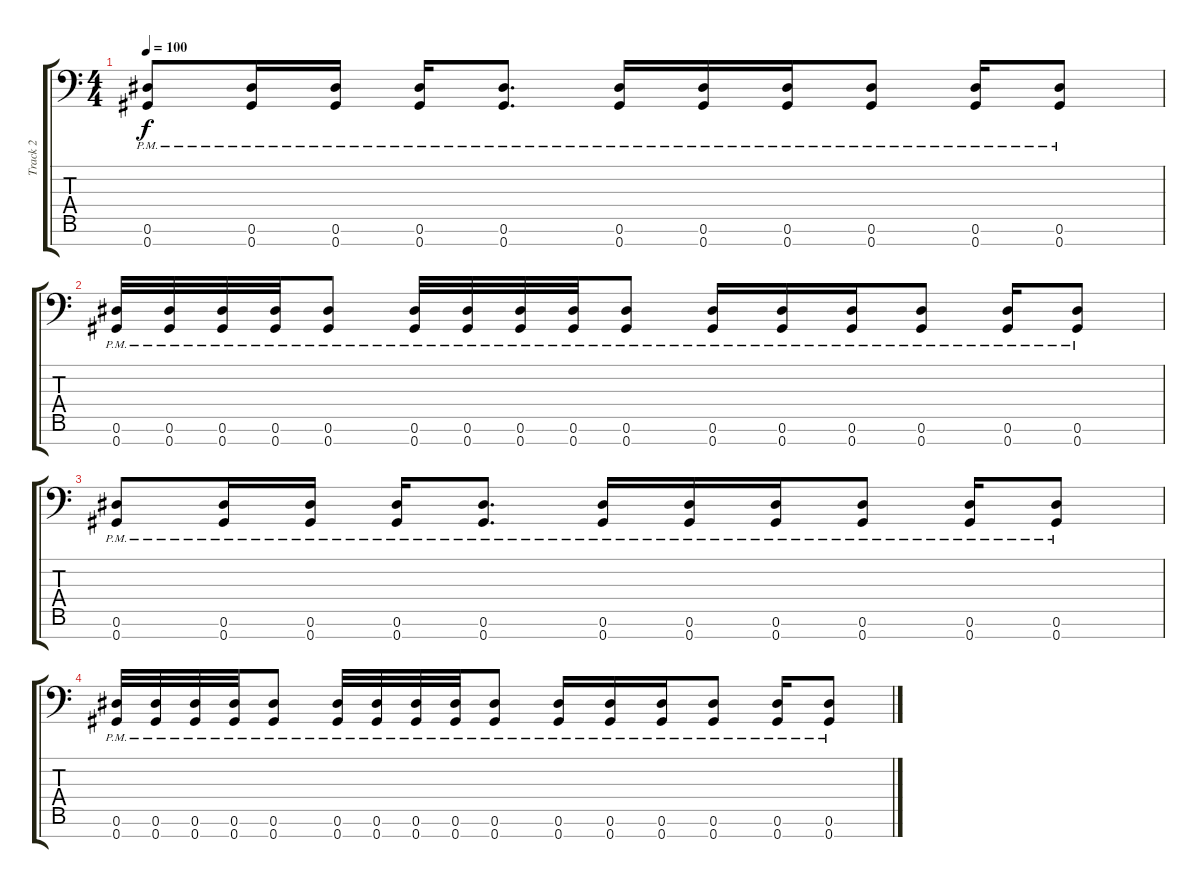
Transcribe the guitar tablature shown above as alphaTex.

\track ("Track 2" "Track 2") {instrument distortionguitar}
\staff {score tabs}
\tuning (Eb4 Bb3 Gb3 Db3 Ab2 Eb2 Ab1) {hide}
\ts (4 4)
\tempo 100
\clef f4
\ks c
(0.6{pm} 0.7{pm}).8{dy f} (0.6{pm} 0.7{pm}).16 (0.6{pm} 0.7{pm}).16 (0.6{pm} 0.7{pm}).16 (0.6{pm} 0.7{pm}).8{d} (0.6{pm} 0.7{pm}).16 (0.6{pm} 0.7{pm}).16 (0.6{pm} 0.7{pm}).16 (0.6{pm} 0.7{pm}).8 (0.6{pm} 0.7{pm}).16 (0.6{pm} 0.7{pm}).8 |
(0.6{pm} 0.7{pm}).32 (0.6{pm} 0.7{pm}).32 (0.6{pm} 0.7{pm}).32 (0.6{pm} 0.7{pm}).32 (0.6{pm} 0.7{pm}).8 (0.6{pm} 0.7{pm}).32 (0.6{pm} 0.7{pm}).32 (0.6{pm} 0.7{pm}).32 (0.6{pm} 0.7{pm}).32 (0.6{pm} 0.7{pm}).8 (0.6{pm} 0.7{pm}).16 (0.6{pm} 0.7{pm}).16 (0.6{pm} 0.7{pm}).16 (0.6{pm} 0.7{pm}).8 (0.6{pm} 0.7{pm}).16 (0.6{pm} 0.7{pm}).8 |
(0.6{pm} 0.7{pm}).8 (0.6{pm} 0.7{pm}).16 (0.6{pm} 0.7{pm}).16 (0.6{pm} 0.7{pm}).16 (0.6{pm} 0.7{pm}).8{d} (0.6{pm} 0.7{pm}).16 (0.6{pm} 0.7{pm}).16 (0.6{pm} 0.7{pm}).16 (0.6{pm} 0.7{pm}).8 (0.6{pm} 0.7{pm}).16 (0.6{pm} 0.7{pm}).8 |
(0.6{pm} 0.7{pm}).32 (0.6{pm} 0.7{pm}).32 (0.6{pm} 0.7{pm}).32 (0.6{pm} 0.7{pm}).32 (0.6{pm} 0.7{pm}).8 (0.6{pm} 0.7{pm}).32 (0.6{pm} 0.7{pm}).32 (0.6{pm} 0.7{pm}).32 (0.6{pm} 0.7{pm}).32 (0.6{pm} 0.7{pm}).8 (0.6{pm} 0.7{pm}).16 (0.6{pm} 0.7{pm}).16 (0.6{pm} 0.7{pm}).16 (0.6{pm} 0.7{pm}).8 (0.6{pm} 0.7{pm}).16 (0.6{pm} 0.7{pm}).8
